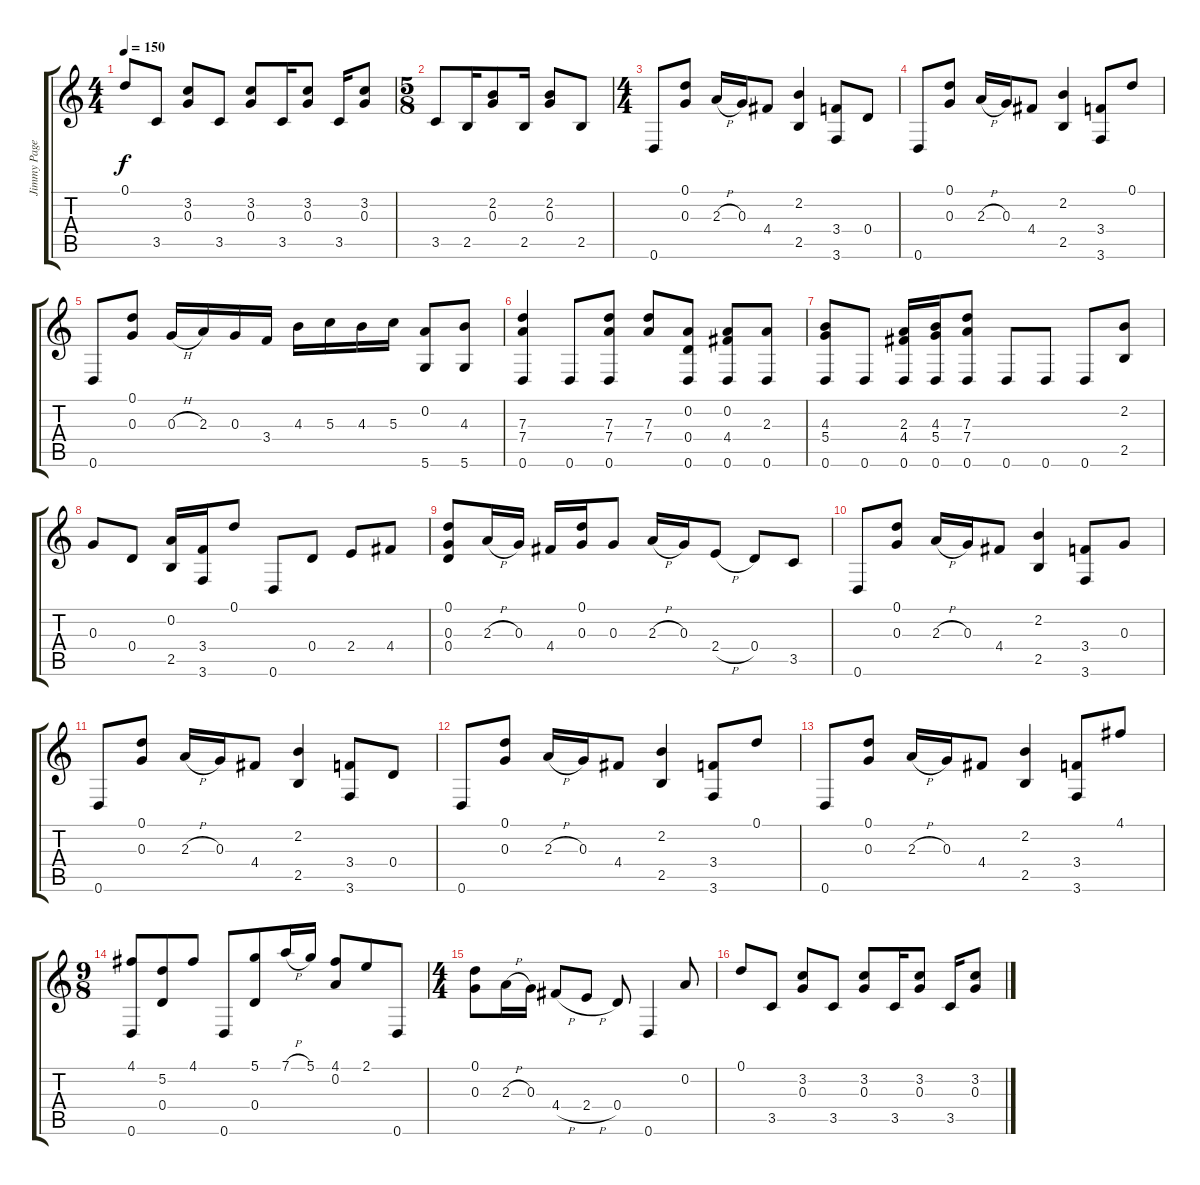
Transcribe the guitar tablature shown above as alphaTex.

\track ("Jimmy Page - Led Zeppelin" "Jimmy Page") {instrument acousticguitarsteel}
\staff {score tabs}
\tuning (D4 A3 G3 D3 A2 D2) {hide}
\ts (4 4)
\tempo 150
\clef g2
\ks c
0.1.8{dy f} 3.5.8 (3.2 0.3).8 3.5.8 (3.2 0.3).8 3.5.16 (3.2 0.3).8 3.5.16 (3.2 0.3).8 |
\ts (5 8)
3.5.8 2.5.16 (2.2 0.3).8 2.5.16 (2.2 0.3).8 2.5.8 |
\ts (4 4)
0.6.8 (0.1 0.3).8 2.3{h}.16 0.3.16 4.4.8 (2.2 2.5).4 (3.4 3.6).8 0.4.8 |
0.6.8 (0.1 0.3).8 2.3{h}.16 0.3.16 4.4.8 (2.2 2.5).4 (3.4 3.6).8 0.1.8 |
0.6.8 (0.1 0.3).8 0.3{h}.16 2.3.16 0.3.16 3.4.16 4.3.16 5.3.16 4.3.16 5.3.16 (0.2 5.6).8 (4.3 5.6).8 |
(7.3 7.4 0.6).4 0.6.8 (7.3 7.4 0.6).8 (7.3 7.4).8 (0.2 0.4 0.6).8 (0.2 4.4 0.6).8 (2.3 0.6).8 |
(4.3 5.4 0.6).8 0.6.8 (2.3 4.4 0.6).16 (4.3 5.4 0.6).16 (7.3 7.4 0.6).8 0.6.8 0.6.8 0.6.8 (2.2 2.5).8 |
0.3.8 0.4.8 (0.2 2.5).16 (3.4 3.6).16 0.1.8 0.6.8 0.4.8 2.4.8 4.4.8 |
(0.1 0.3 0.4).8 2.3{h}.16 0.3.16 4.4.16 (0.1 0.3).16 0.3.8 2.3{h}.16 0.3.16 2.4{h}.8 0.4.8 3.5.8 |
0.6.8 (0.1 0.3).8 2.3{h}.16 0.3.16 4.4.8 (2.2 2.5).4 (3.4 3.6).8 0.3.8 |
0.6.8 (0.1 0.3).8 2.3{h}.16 0.3.16 4.4.8 (2.2 2.5).4 (3.4 3.6).8 0.4.8 |
0.6.8 (0.1 0.3).8 2.3{h}.16 0.3.16 4.4.8 (2.2 2.5).4 (3.4 3.6).8 0.1.8 |
0.6.8 (0.1 0.3).8 2.3{h}.16 0.3.16 4.4.8 (2.2 2.5).4 (3.4 3.6).8 4.1.8 |
\ts (9 8)
(4.1 0.6).8 (5.2 0.4).8 4.1.8 0.6.8 (5.1 0.4).8 7.1{h}.16 5.1.16 (4.1 0.2).8 2.1.8 0.6.8 |
\ts (4 4)
(0.1 0.3).8 2.3{h}.16 0.3.16 4.4{h}.8 2.4{h}.8 0.4.8 0.6.4 0.2.8 |
0.1.8 3.5.8 (3.2 0.3).8 3.5.8 (3.2 0.3).8 3.5.16 (3.2 0.3).8 3.5.16 (3.2 0.3).8
